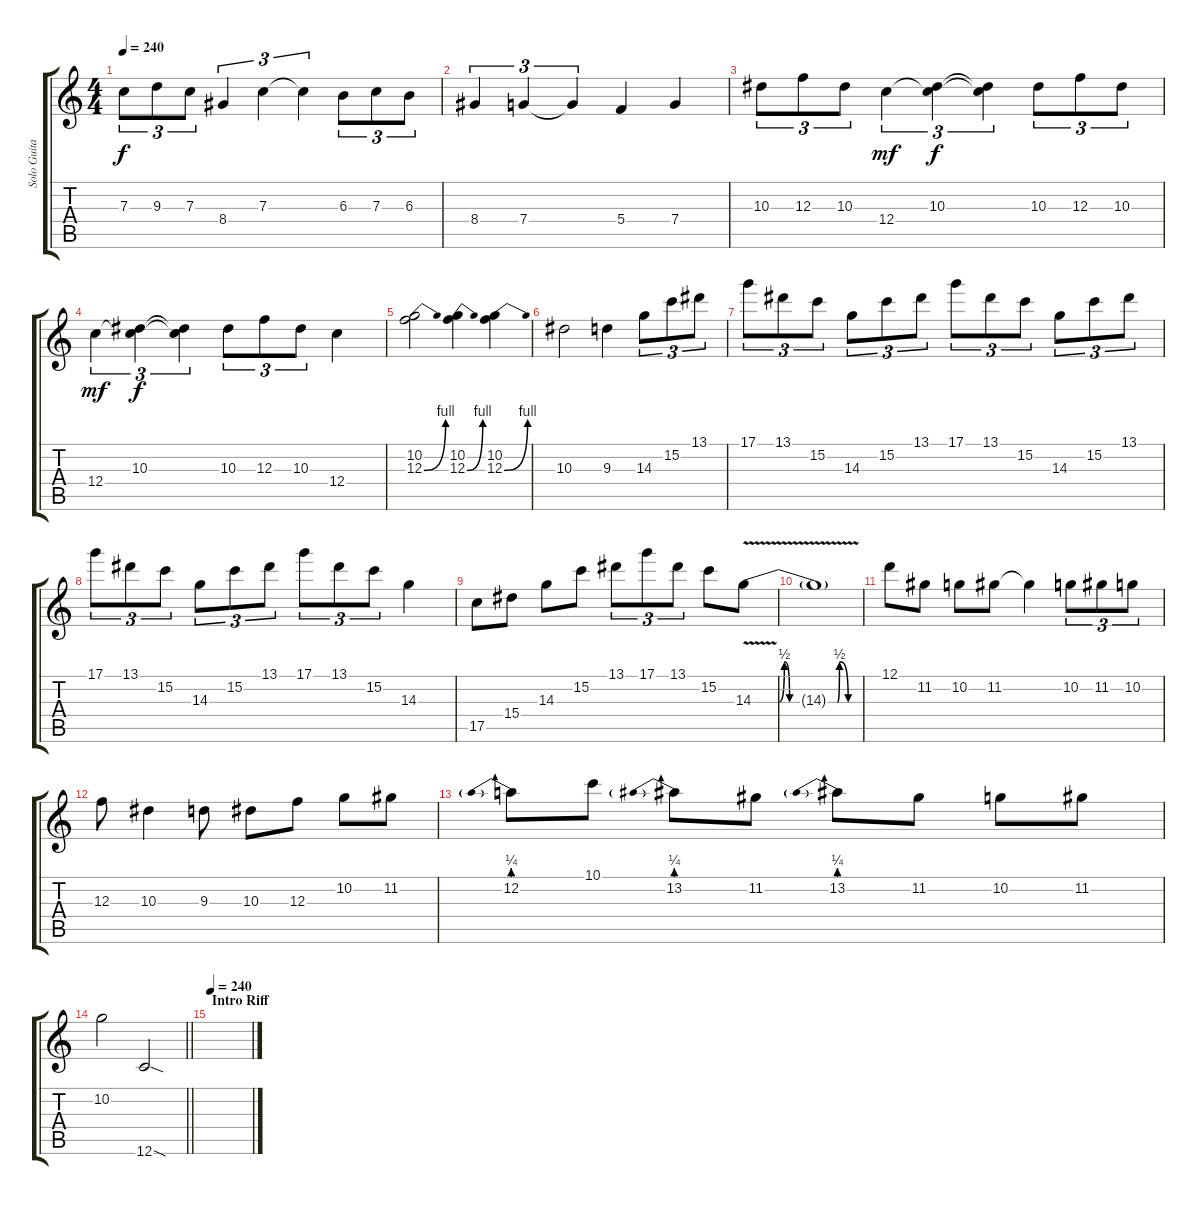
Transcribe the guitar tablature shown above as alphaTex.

\track ("Solo Guitar" "Solo Guita") {instrument overdrivenguitar}
\staff {score tabs}
\tuning (D4 A3 F3 C3 G2 C2) {hide}
\ts (4 4)
\tempo 240
\clef g2
\ks c
7.3.8{tu (3 2) dy f} 9.3.8{tu (3 2)} 7.3.8{tu (3 2)} 8.4.4{tu (3 2)} 7.3.4{tu (3 2)} 7.3{t}.4{tu (3 2)} 6.3.8{tu (3 2)} 7.3.8{tu (3 2)} 6.3.8{tu (3 2)} |
8.4.4{tu (3 2)} 7.4.4{tu (3 2)} 7.4{t}.4{tu (3 2)} 5.4.4 7.4.4 |
10.3.8{tu (3 2)} 12.3.8{tu (3 2)} 10.3.8{tu (3 2)} 12.4.4{tu (3 2) dy mf} (10.3 12.4{t}).4{tu (3 2) dy f} (10.3{t} 12.4{t}).4{tu (3 2)} 10.3.8{tu (3 2)} 12.3.8{tu (3 2)} 10.3.8{tu (3 2)} |
12.4.4{tu (3 2) dy mf} (10.3 12.4{t}).4{tu (3 2) dy f} (10.3{t} 12.4{t}).4{tu (3 2)} 10.3.8{tu (3 2)} 12.3.8{tu (3 2)} 10.3.8{tu (3 2)} 12.4.4 |
(10.2 12.3{be (bend 0 0 60 4)}).2 (10.2 12.3{be (bend 0 0 60 4)}).4 (10.2 12.3{be (bend 0 0 60 4)}).4 |
10.3.2 9.3.4 14.3.8{tu (3 2)} 15.2.8{tu (3 2)} 13.1.8{tu (3 2)} |
17.1.8{tu (3 2)} 13.1.8{tu (3 2)} 15.2.8{tu (3 2)} 14.3.8{tu (3 2)} 15.2.8{tu (3 2)} 13.1.8{tu (3 2)} 17.1.8{tu (3 2)} 13.1.8{tu (3 2)} 15.2.8{tu (3 2)} 14.3.8{tu (3 2)} 15.2.8{tu (3 2)} 13.1.8{tu (3 2)} |
17.1.8{tu (3 2)} 13.1.8{tu (3 2)} 15.2.8{tu (3 2)} 14.3.8{tu (3 2)} 15.2.8{tu (3 2)} 13.1.8{tu (3 2)} 17.1.8{tu (3 2)} 13.1.8{tu (3 2)} 15.2.8{tu (3 2)} 14.3.4 |
17.5.8 15.4.8 14.3.8 15.2.8 13.1.8{tu (3 2)} 17.1.8{tu (3 2)} 13.1.8{tu (3 2)} 15.2.8 14.3{be (custom 0 0 24 0 30 2 35 0 60 0) v}.8 |
14.3{be (custom 0 0 30 0 33 2 45 0 60 0) t}.1 |
12.1.8 11.2.8 10.2.8 11.2.8 11.2{t}.4 10.2.8{tu (3 2)} 11.2.8{tu (3 2)} 10.2.8{tu (3 2)} |
12.3.8 10.3.4 9.3.8 10.3.8 12.3.8 10.2.8 11.2.8 |
12.2{be (prebend 0 1 60 1)}.8 10.1.8 13.2{be (prebend 0 1 60 1)}.8 11.2.8 13.2{be (prebend 0 1 60 1)}.8 11.2.8 10.2.8 11.2.8 |
\barLineRight lightlight
10.2.2 12.6{sod}.2 |
\section ("" "Intro Riff")
\tempo 240
